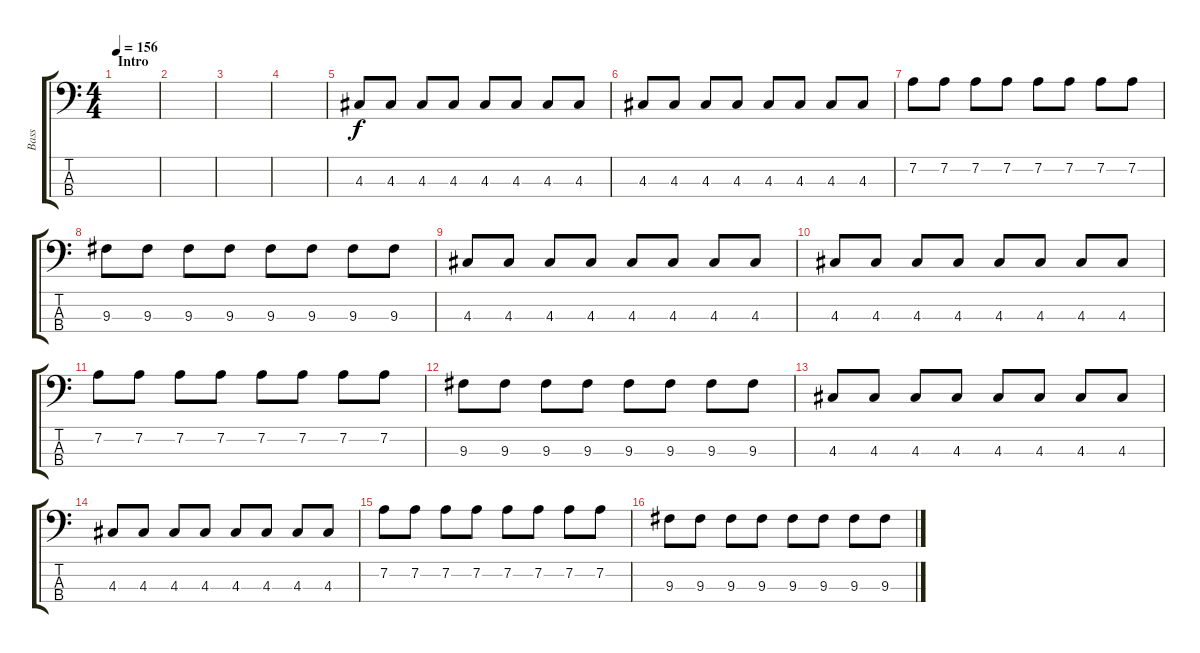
\track ("Bass" "Bass") {instrument electricbassfinger}
\staff {score tabs}
\tuning (G2 D2 A1 E1) {hide}
\ts (4 4)
\section ("" "Intro")
\tempo 156
\clef f4
\ks c
|
|
|
|
4.3.8{volume 13} 4.3.8 4.3.8 4.3.8 4.3.8 4.3.8 4.3.8 4.3.8 |
4.3.8 4.3.8 4.3.8 4.3.8 4.3.8 4.3.8 4.3.8 4.3.8 |
7.2.8 7.2.8 7.2.8 7.2.8 7.2.8 7.2.8 7.2.8 7.2.8 |
9.3.8 9.3.8 9.3.8 9.3.8 9.3.8 9.3.8 9.3.8 9.3.8 |
4.3.8{volume 16} 4.3.8 4.3.8 4.3.8 4.3.8 4.3.8 4.3.8 4.3.8 |
4.3.8 4.3.8 4.3.8 4.3.8 4.3.8 4.3.8 4.3.8 4.3.8 |
7.2.8 7.2.8 7.2.8 7.2.8 7.2.8 7.2.8 7.2.8 7.2.8 |
9.3.8 9.3.8 9.3.8 9.3.8 9.3.8 9.3.8 9.3.8 9.3.8 |
4.3.8 4.3.8 4.3.8 4.3.8 4.3.8 4.3.8 4.3.8 4.3.8 |
4.3.8 4.3.8 4.3.8 4.3.8 4.3.8 4.3.8 4.3.8 4.3.8 |
7.2.8 7.2.8 7.2.8 7.2.8 7.2.8 7.2.8 7.2.8 7.2.8 |
9.3.8 9.3.8 9.3.8 9.3.8 9.3.8 9.3.8 9.3.8 9.3.8
